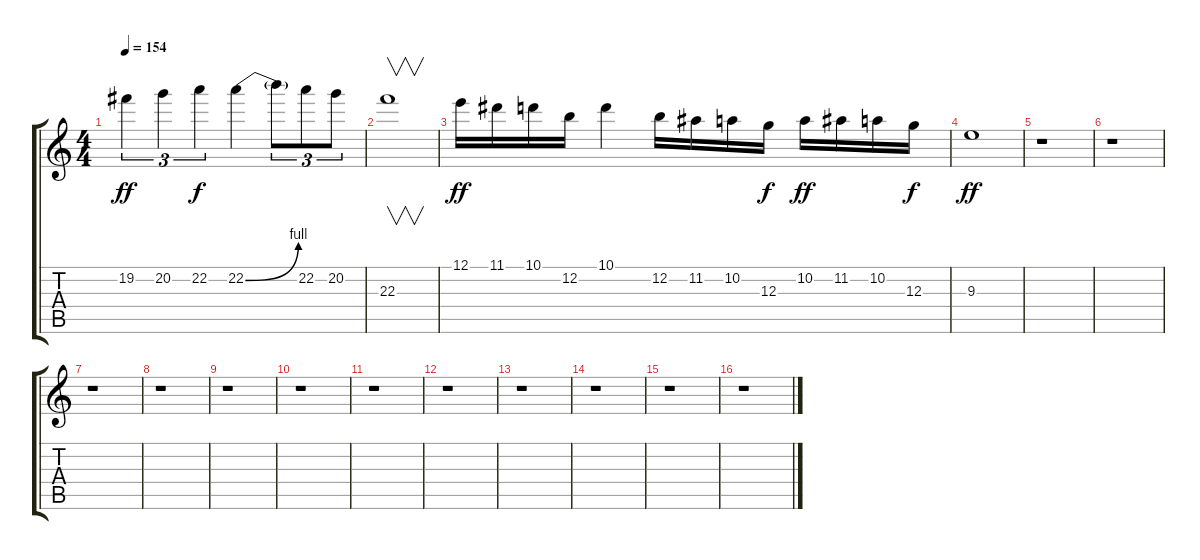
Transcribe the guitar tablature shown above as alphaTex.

\track "" {instrument distortionguitar}
\staff {score tabs}
\tuning (E4 B3 G3 D3 A2 E2) {hide}
\ts (4 4)
\tempo 154
\clef g2
\ks c
19.2.4{tu (3 2) dy ff} 20.2.4{tu (3 2)} 22.2.4{tu (3 2) dy f} 22.2{be (bend 0 0 60 4)}.4 22.2{t}.8{tu (3 2)} 22.2.8{tu (3 2)} 20.2.8{tu (3 2)} |
22.3.1{v} |
12.1.16{dy ff} 11.1.16 10.1.16 12.2.16 10.1.4 12.2.16 11.2.16 10.2.16 12.3.16{dy f} 10.2.16{dy ff} 11.2.16 10.2.16 12.3.16{dy f} |
9.3.1{dy ff} |
r.1 |
r.1 |
r.1 |
r.1 |
r.1 |
r.1 |
r.1 |
r.1 |
r.1 |
r.1 |
r.1 |
r.1
